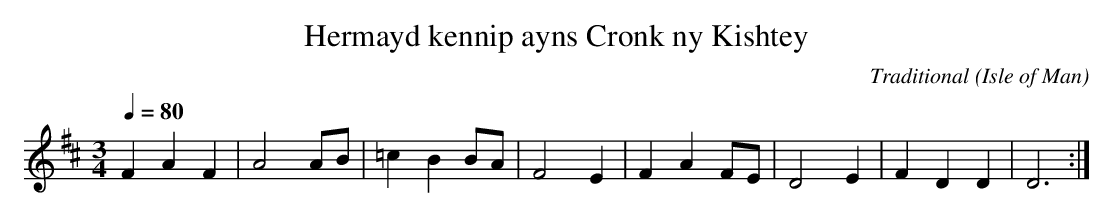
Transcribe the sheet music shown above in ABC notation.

X:1
T:Hermayd kennip ayns Cronk ny Kishtey
C:Traditional
O:Isle of Man
M:3/4
L:1/4
Q:80
K:D
F A F|A2 A/B/|=c B B/A/|F2 E|F A F/E/|D2 E|F D D|D3:|
